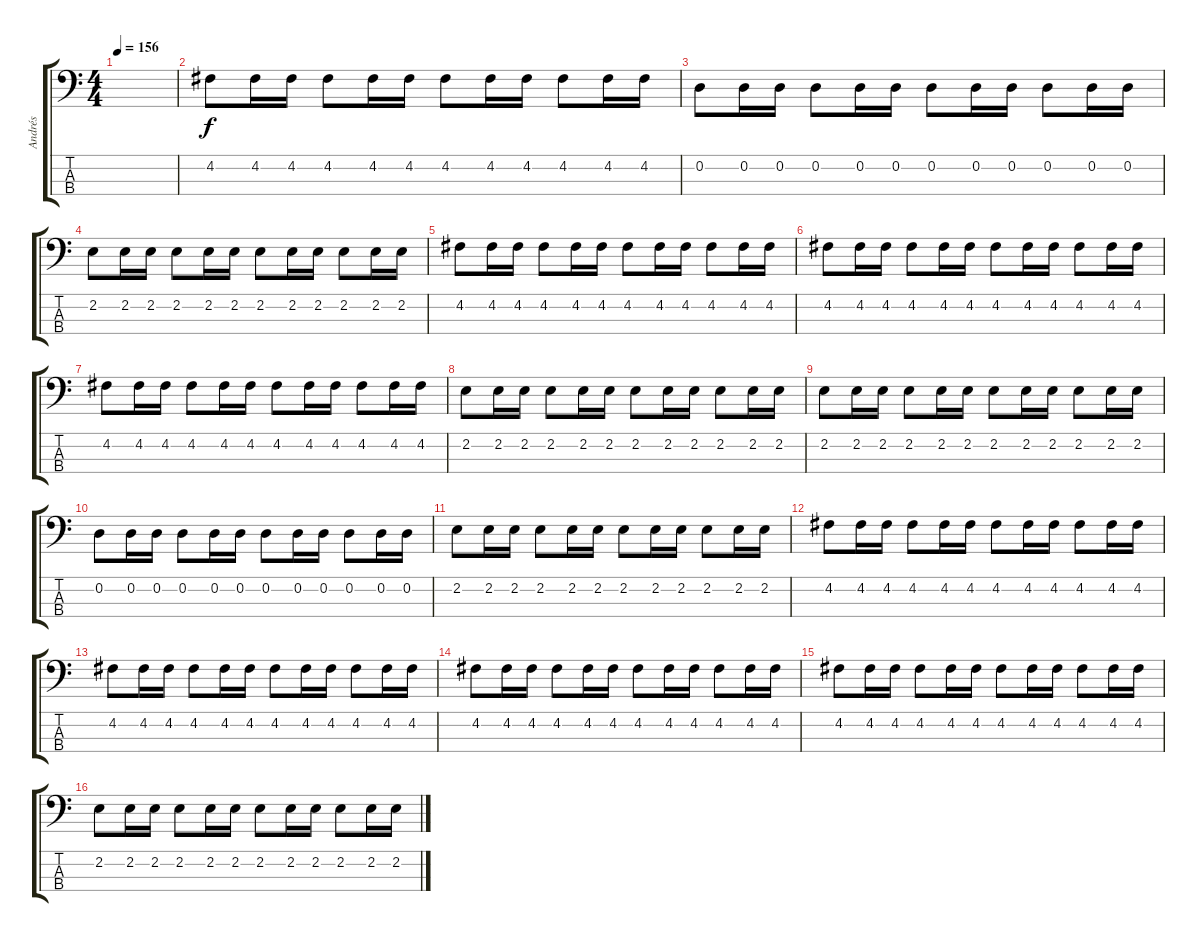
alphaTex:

\track ("Andrés" "Andrés") {instrument electricbassfinger}
\staff {score tabs}
\tuning (G2 D2 A1 E1) {hide}
\ts (4 4)
\tempo 156
\clef f4
\ks c
|
4.2.8 4.2.16 4.2.16 4.2.8 4.2.16 4.2.16 4.2.8 4.2.16 4.2.16 4.2.8 4.2.16 4.2.16 |
0.2.8 0.2.16 0.2.16 0.2.8 0.2.16 0.2.16 0.2.8 0.2.16 0.2.16 0.2.8 0.2.16 0.2.16 |
2.2.8 2.2.16 2.2.16 2.2.8 2.2.16 2.2.16 2.2.8 2.2.16 2.2.16 2.2.8 2.2.16 2.2.16 |
4.2.8 4.2.16 4.2.16 4.2.8 4.2.16 4.2.16 4.2.8 4.2.16 4.2.16 4.2.8 4.2.16 4.2.16 |
4.2.8 4.2.16 4.2.16 4.2.8 4.2.16 4.2.16 4.2.8 4.2.16 4.2.16 4.2.8 4.2.16 4.2.16 |
4.2.8 4.2.16 4.2.16 4.2.8 4.2.16 4.2.16 4.2.8 4.2.16 4.2.16 4.2.8 4.2.16 4.2.16 |
2.2.8 2.2.16 2.2.16 2.2.8 2.2.16 2.2.16 2.2.8 2.2.16 2.2.16 2.2.8 2.2.16 2.2.16 |
2.2.8 2.2.16 2.2.16 2.2.8 2.2.16 2.2.16 2.2.8 2.2.16 2.2.16 2.2.8 2.2.16 2.2.16 |
0.2.8 0.2.16 0.2.16 0.2.8 0.2.16 0.2.16 0.2.8 0.2.16 0.2.16 0.2.8 0.2.16 0.2.16 |
2.2.8 2.2.16 2.2.16 2.2.8 2.2.16 2.2.16 2.2.8 2.2.16 2.2.16 2.2.8 2.2.16 2.2.16 |
4.2.8 4.2.16 4.2.16 4.2.8 4.2.16 4.2.16 4.2.8 4.2.16 4.2.16 4.2.8 4.2.16 4.2.16 |
4.2.8 4.2.16 4.2.16 4.2.8 4.2.16 4.2.16 4.2.8 4.2.16 4.2.16 4.2.8 4.2.16 4.2.16 |
4.2.8 4.2.16 4.2.16 4.2.8 4.2.16 4.2.16 4.2.8 4.2.16 4.2.16 4.2.8 4.2.16 4.2.16 |
4.2.8 4.2.16 4.2.16 4.2.8 4.2.16 4.2.16 4.2.8 4.2.16 4.2.16 4.2.8 4.2.16 4.2.16 |
2.2.8 2.2.16 2.2.16 2.2.8 2.2.16 2.2.16 2.2.8 2.2.16 2.2.16 2.2.8 2.2.16 2.2.16
